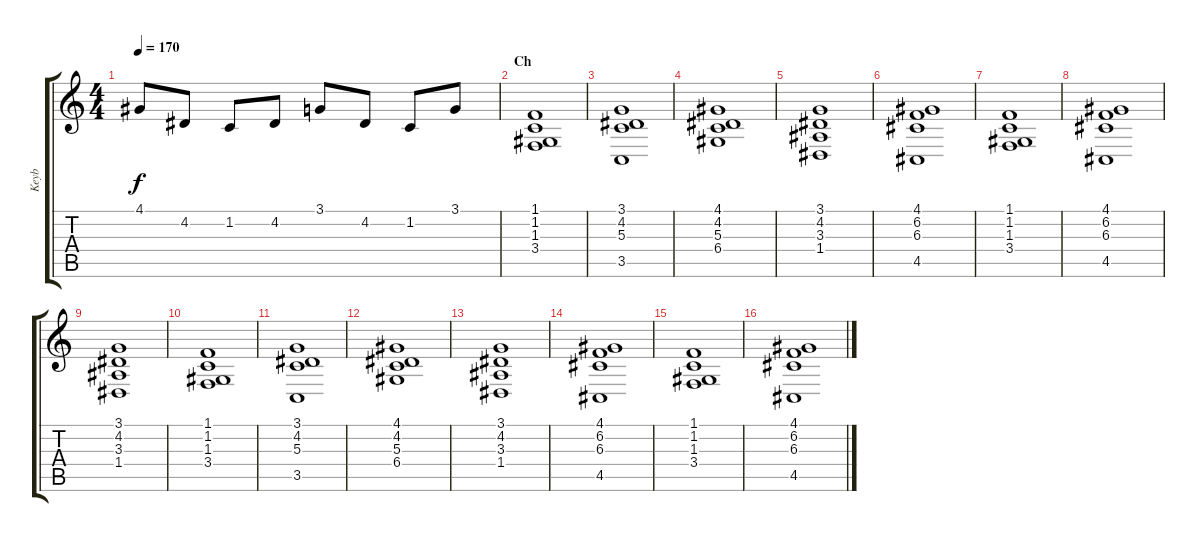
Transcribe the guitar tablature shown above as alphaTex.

\track ("Keyb" "Keyb") {instrument lead3calliope}
\staff {score tabs}
\tuning (E4 B3 G3 D3 A2 E2) {hide}
\ts (4 4)
\tempo 170
\clef g2
\ks c
4.1.8{dy f} 4.2.8 1.2.8 4.2.8 3.1.8 4.2.8 1.2.8 3.1.8 |
\section ("" "Ch")
(1.1 1.2 1.3 3.4).1{volume 9 instrument harpsichord} |
(3.1 4.2 5.3 3.5).1 |
(4.1 4.2 5.3 6.4).1 |
(3.1 4.2 3.3 1.4).1 |
(4.1 6.2 6.3 4.5).1 |
(1.1 1.2 1.3 3.4).1 |
(4.1 6.2 6.3 4.5).1 |
(3.1 4.2 3.3 1.4).1 |
(1.1 1.2 1.3 3.4).1 |
(3.1 4.2 5.3 3.5).1 |
(4.1 4.2 5.3 6.4).1 |
(3.1 4.2 3.3 1.4).1 |
(4.1 6.2 6.3 4.5).1 |
(1.1 1.2 1.3 3.4).1 |
(4.1 6.2 6.3 4.5).1
